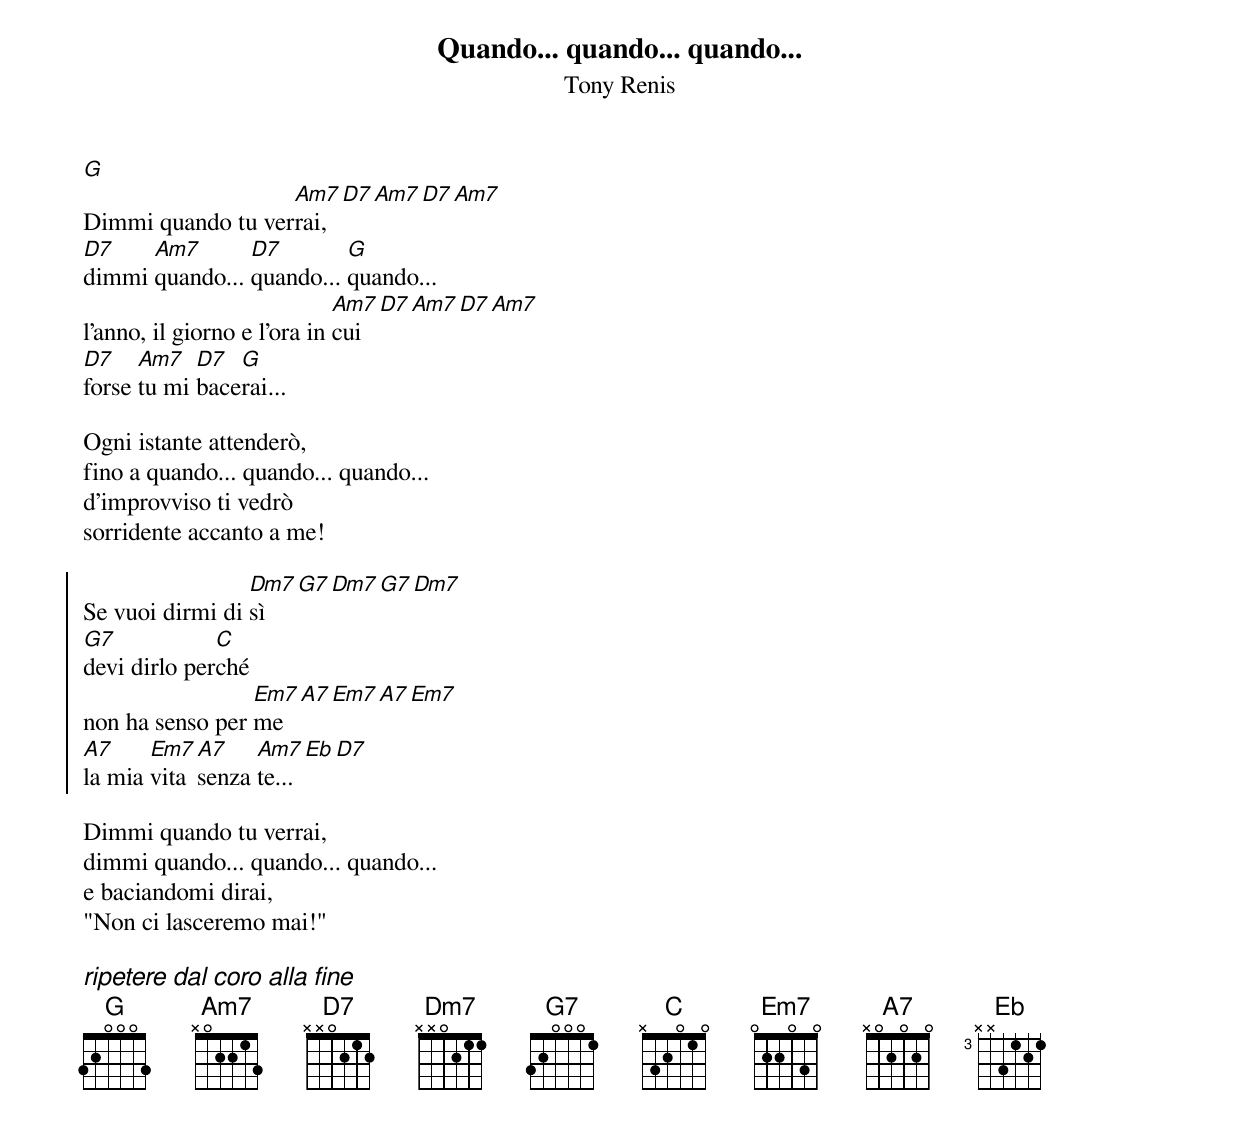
{title: Quando... quando... quando...}
{subtitle: Tony Renis}
[G]
Dimmi quando tu ver[Am7]rai,[D7][Am7][D7][Am7]
[D7]dimmi [Am7]quando... [D7]quando... [G]quando...
l'anno, il giorno e l'ora in [Am7]cui[D7][Am7][D7][Am7]
[D7]forse [Am7]tu mi [D7]bace[G]rai...

Ogni istante attenderò,
fino a quando... quando... quando...
d'improvviso ti vedrò
sorridente accanto a me!

{soc}
Se vuoi dirmi di [Dm7]sì[G7][Dm7][G7][Dm7]
[G7]devi dirlo per[C]ché
non ha senso per [Em7]me[A7][Em7][A7][Em7]
[A7]la mia [Em7]vita [A7]senza [Am7]te...[Eb][D7]
{eoc}

Dimmi quando tu verrai,
dimmi quando... quando... quando...
e baciandomi dirai,
"Non ci lasceremo mai!"

{ci: ripetere dal coro alla fine}
